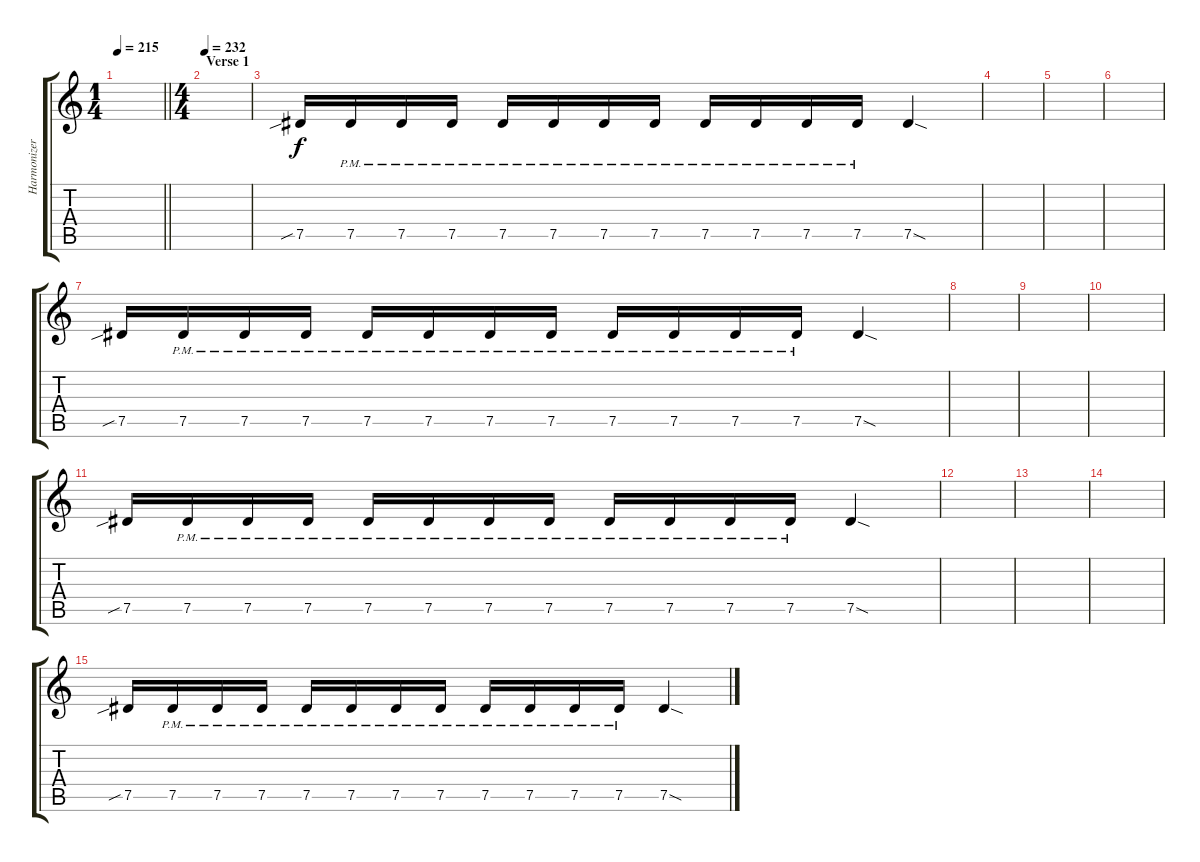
\track ("Harmonizer" "Harmonizer") {instrument distortionguitar}
\staff {score tabs}
\tuning (Eb4 Bb3 Gb3 Db3 Ab2 Eb2) {hide}
\ts (1 4)
\tempo 215
\clef g2
\barLineRight lightlight
\ks c
|
\ts (4 4)
\section ("" "Verse 1")
\tempo 232
|
7.5{sib}.16 7.5{pm}.16 7.5{pm}.16 7.5{pm}.16 7.5{pm}.16 7.5{pm}.16 7.5{pm}.16 7.5{pm}.16 7.5{pm}.16 7.5{pm}.16 7.5{pm}.16 7.5{pm}.16 7.5{sod}.4 |
|
|
|
7.5{sib}.16 7.5{pm}.16 7.5{pm}.16 7.5{pm}.16 7.5{pm}.16 7.5{pm}.16 7.5{pm}.16 7.5{pm}.16 7.5{pm}.16 7.5{pm}.16 7.5{pm}.16 7.5{pm}.16 7.5{sod}.4 |
|
|
|
7.5{sib}.16 7.5{pm}.16 7.5{pm}.16 7.5{pm}.16 7.5{pm}.16 7.5{pm}.16 7.5{pm}.16 7.5{pm}.16 7.5{pm}.16 7.5{pm}.16 7.5{pm}.16 7.5{pm}.16 7.5{sod}.4 |
|
|
|
7.5{sib}.16 7.5{pm}.16 7.5{pm}.16 7.5{pm}.16 7.5{pm}.16 7.5{pm}.16 7.5{pm}.16 7.5{pm}.16 7.5{pm}.16 7.5{pm}.16 7.5{pm}.16 7.5{pm}.16 7.5{sod}.4
